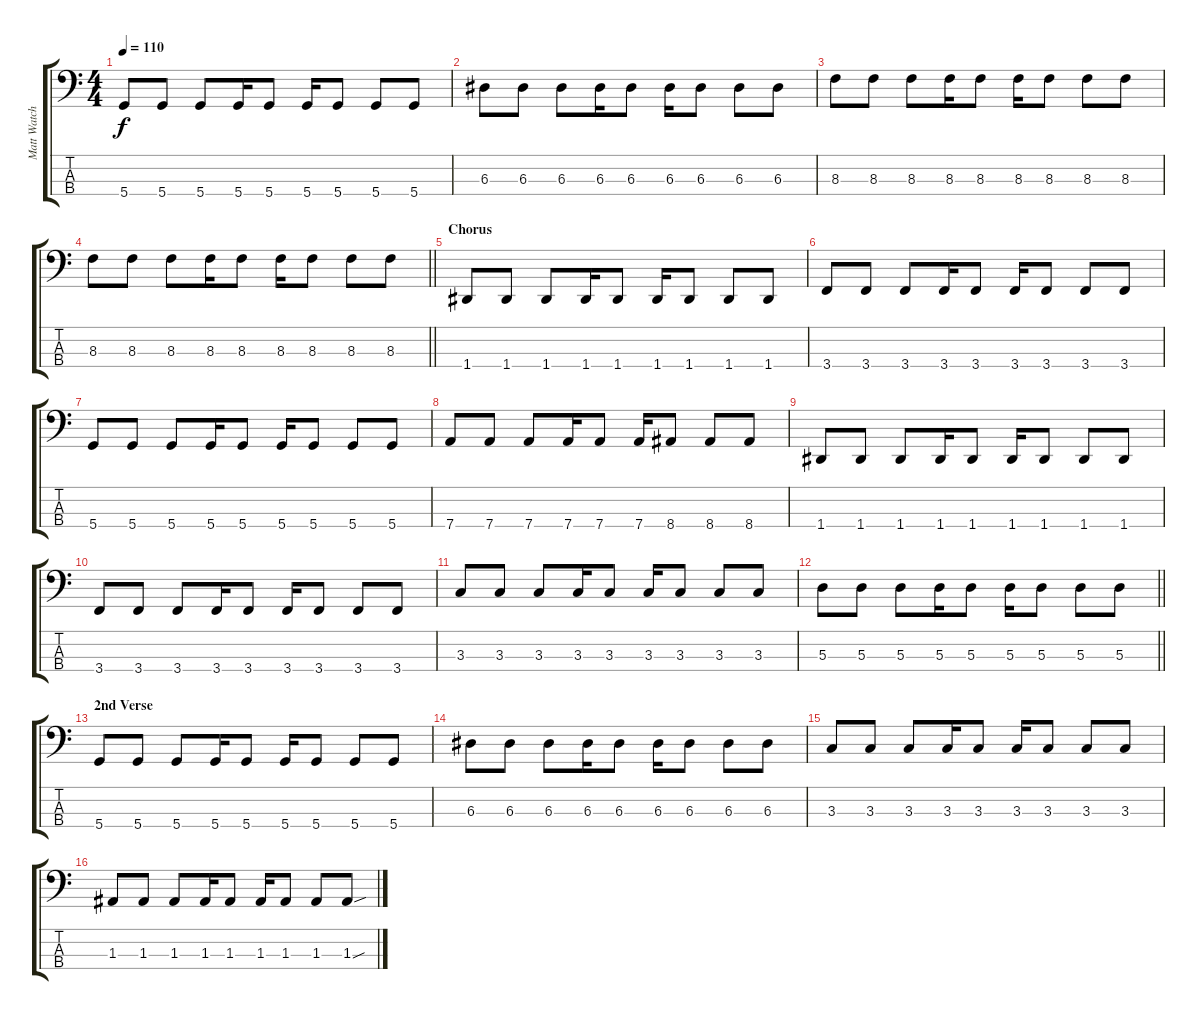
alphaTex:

\track ("Matt Watcher [Bass]" "Matt Watch") {instrument electricbassfinger}
\staff {score tabs}
\tuning (G2 D2 A1 D1) {hide}
\ts (4 4)
\tempo 110
\clef f4
\ks c
5.4.8{dy f} 5.4.8 5.4.8 5.4.16 5.4.8 5.4.16 5.4.8 5.4.8 5.4.8 |
6.3.8 6.3.8 6.3.8 6.3.16 6.3.8 6.3.16 6.3.8 6.3.8 6.3.8 |
8.3.8 8.3.8 8.3.8 8.3.16 8.3.8 8.3.16 8.3.8 8.3.8 8.3.8 |
\barLineRight lightlight
8.3.8 8.3.8 8.3.8 8.3.16 8.3.8 8.3.16 8.3.8 8.3.8 8.3.8 |
\section ("" "Chorus")
1.4.8 1.4.8 1.4.8 1.4.16 1.4.8 1.4.16 1.4.8 1.4.8 1.4.8 |
3.4.8 3.4.8 3.4.8 3.4.16 3.4.8 3.4.16 3.4.8 3.4.8 3.4.8 |
5.4.8 5.4.8 5.4.8 5.4.16 5.4.8 5.4.16 5.4.8 5.4.8 5.4.8 |
7.4.8 7.4.8 7.4.8 7.4.16 7.4.8 7.4.16 8.4.8 8.4.8 8.4.8 |
1.4.8 1.4.8 1.4.8 1.4.16 1.4.8 1.4.16 1.4.8 1.4.8 1.4.8 |
3.4.8 3.4.8 3.4.8 3.4.16 3.4.8 3.4.16 3.4.8 3.4.8 3.4.8 |
3.3.8 3.3.8 3.3.8 3.3.16 3.3.8 3.3.16 3.3.8 3.3.8 3.3.8 |
\barLineRight lightlight
5.3.8 5.3.8 5.3.8 5.3.16 5.3.8 5.3.16 5.3.8 5.3.8 5.3.8 |
\section ("" "2nd Verse")
5.4.8 5.4.8 5.4.8 5.4.16 5.4.8 5.4.16 5.4.8 5.4.8 5.4.8 |
6.3.8 6.3.8 6.3.8 6.3.16 6.3.8 6.3.16 6.3.8 6.3.8 6.3.8 |
3.3.8 3.3.8 3.3.8 3.3.16 3.3.8 3.3.16 3.3.8 3.3.8 3.3.8 |
1.3.8 1.3.8 1.3.8 1.3.16 1.3.8 1.3.16 1.3.8 1.3.8 1.3{sou}.8
